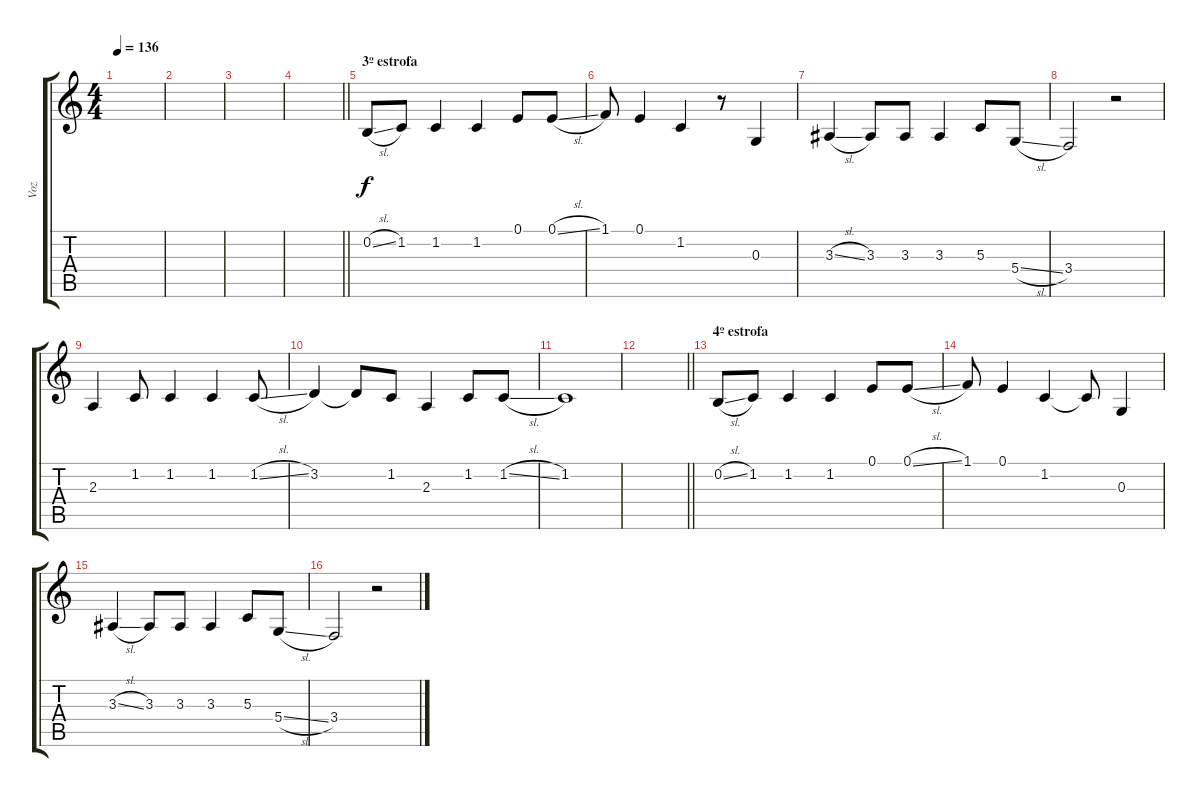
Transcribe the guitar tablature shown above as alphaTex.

\track ("Voz" "Voz") {instrument shakuhachi}
\staff {score tabs}
\tuning (E4 B3 G3 D3 A2 E2) {hide}
\ts (4 4)
\tempo 136
\clef g2
\ks c
|
|
|
\barLineRight lightlight
|
\section ("" "3º estrofa")
0.2{sl}.8 1.2.8 1.2.4 1.2.4 0.1.8 0.1{sl}.8 |
1.1.8 0.1.4 1.2.4 r.8 0.3.4 |
3.3{sl}.4 3.3.8 3.3.8 3.3.4 5.3.8 5.4{sl}.8 |
3.4.2 r.2 |
2.3.4 1.2.8 1.2.4 1.2.4 1.2{sl}.8 |
3.2.4 3.2{t}.8 1.2.8 2.3.4 1.2.8 1.2{sl}.8 |
1.2.1 |
\barLineRight lightlight
|
\section ("" "4º estrofa")
0.2{sl}.8 1.2.8 1.2.4 1.2.4 0.1.8 0.1{sl}.8 |
1.1.8 0.1.4 1.2.4 1.2{t}.8 0.3.4 |
3.3{sl}.4 3.3.8 3.3.8 3.3.4 5.3.8 5.4{sl}.8 |
3.4.2 r.2
